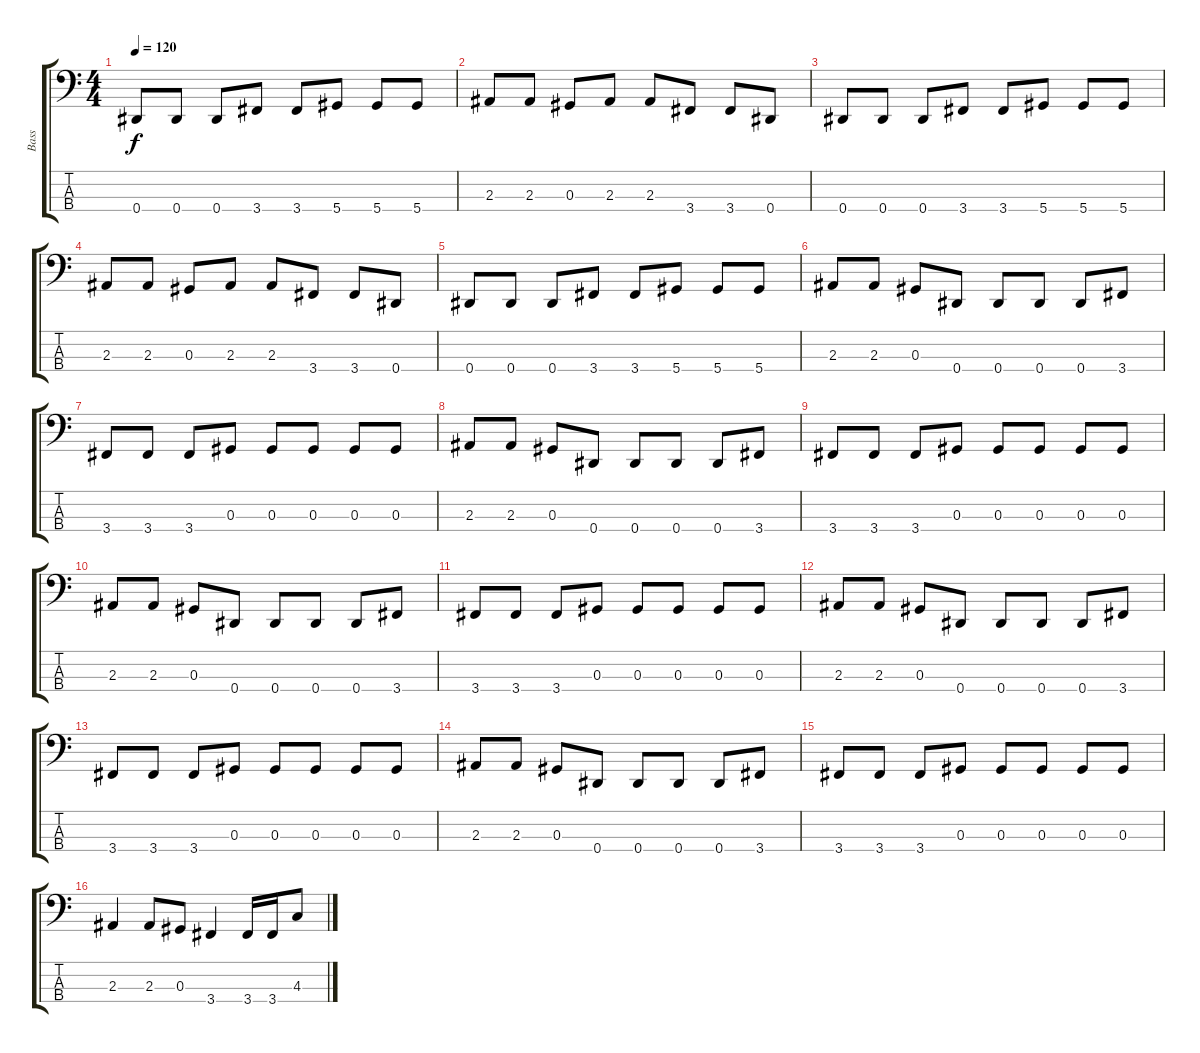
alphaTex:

\track ("Bass" "Bass") {instrument electricbassfinger}
\staff {score tabs}
\tuning (Gb2 Db2 Ab1 Eb1) {hide}
\ts (4 4)
\tempo 120
\clef f4
\ks c
0.4.8{dy f} 0.4.8 0.4.8 3.4.8 3.4.8 5.4.8 5.4.8 5.4.8 |
2.3.8 2.3.8 0.3.8 2.3.8 2.3.8 3.4.8 3.4.8 0.4.8 |
0.4.8 0.4.8 0.4.8 3.4.8 3.4.8 5.4.8 5.4.8 5.4.8 |
2.3.8 2.3.8 0.3.8 2.3.8 2.3.8 3.4.8 3.4.8 0.4.8 |
0.4.8 0.4.8 0.4.8 3.4.8 3.4.8 5.4.8 5.4.8 5.4.8 |
2.3.8 2.3.8 0.3.8 0.4.8 0.4.8 0.4.8 0.4.8 3.4.8 |
3.4.8 3.4.8 3.4.8 0.3.8 0.3.8 0.3.8 0.3.8 0.3.8 |
2.3.8 2.3.8 0.3.8 0.4.8 0.4.8 0.4.8 0.4.8 3.4.8 |
3.4.8 3.4.8 3.4.8 0.3.8 0.3.8 0.3.8 0.3.8 0.3.8 |
2.3.8 2.3.8 0.3.8 0.4.8 0.4.8 0.4.8 0.4.8 3.4.8 |
3.4.8 3.4.8 3.4.8 0.3.8 0.3.8 0.3.8 0.3.8 0.3.8 |
2.3.8 2.3.8 0.3.8 0.4.8 0.4.8 0.4.8 0.4.8 3.4.8 |
3.4.8 3.4.8 3.4.8 0.3.8 0.3.8 0.3.8 0.3.8 0.3.8 |
2.3.8 2.3.8 0.3.8 0.4.8 0.4.8 0.4.8 0.4.8 3.4.8 |
3.4.8 3.4.8 3.4.8 0.3.8 0.3.8 0.3.8 0.3.8 0.3.8 |
2.3.4 2.3.8 0.3.8 3.4.4 3.4.16 3.4.16 4.3.8
